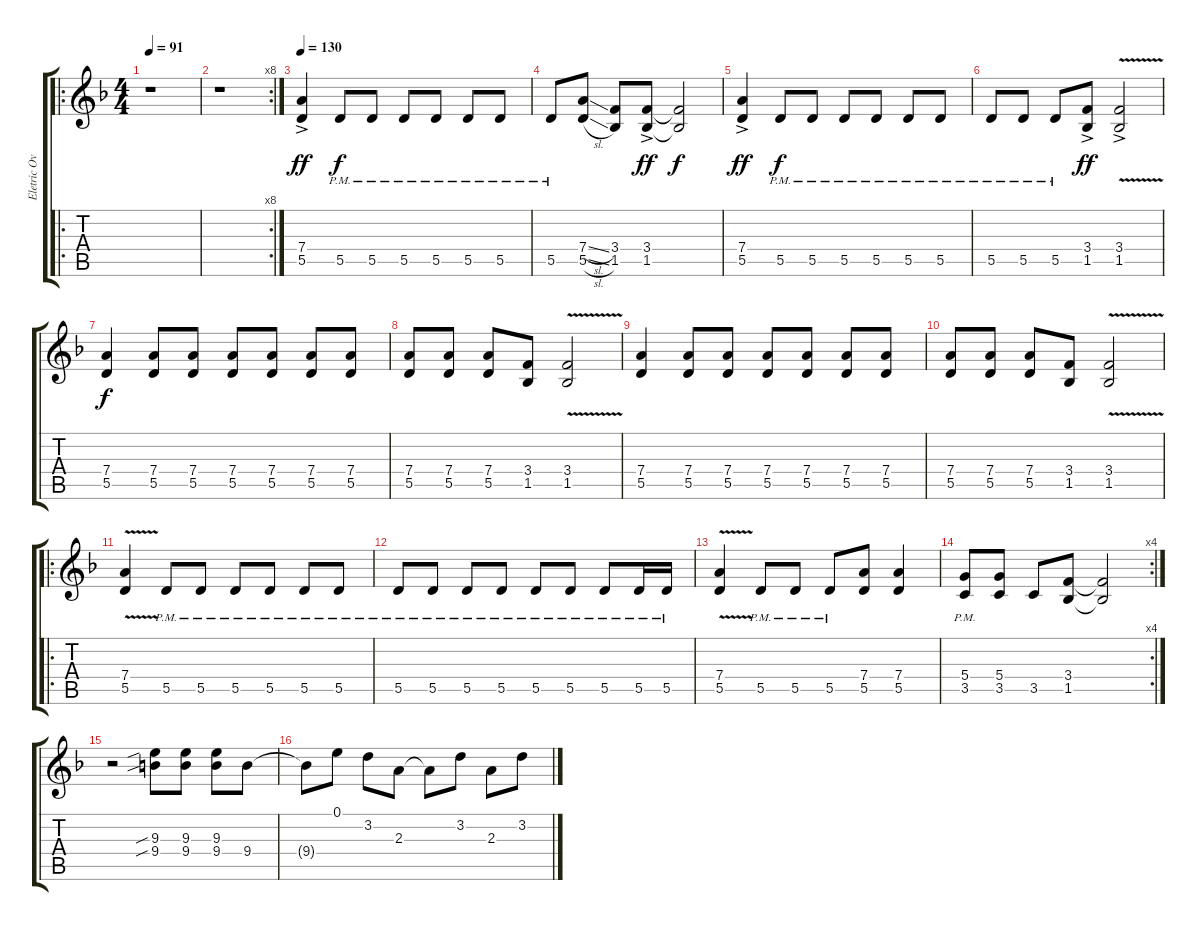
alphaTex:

\track ("Eletric Overdrive 1" "Eletric Ov") {instrument overdrivenguitar}
\staff {score tabs}
\tuning (E4 B3 G3 D3 A2 E2) {hide}
\ro
\ts (4 4)
\tempo 91
\clef g2
\ks f
r.1{dy ff instrument overdrivenguitar} |
\rc 8
r.1 |
\tempo 130
(7.4{ac} 5.5{ac}).4 5.5{pm}.8{dy f} 5.5{pm}.8 5.5{pm}.8 5.5{pm}.8 5.5{pm}.8 5.5{pm}.8 |
5.5{pm}.8 (7.4{sl} 5.5{sl}).8 (3.4 1.5).8 (3.4{ac} 1.5{ac}).8{dy ff} (3.4{t} 1.5{t}).2{dy f} |
(7.4{ac} 5.5{ac}).4{dy ff} 5.5{pm}.8{dy f} 5.5{pm}.8 5.5{pm}.8 5.5{pm}.8 5.5{pm}.8 5.5{pm}.8 |
5.5{pm}.8 5.5{pm}.8 5.5{pm}.8 (3.4{ac} 1.5{ac}).8{dy ff} (3.4{v ac} 1.5{v ac}).2 |
(7.4 5.5).4{dy f} (7.4 5.5).8 (7.4 5.5).8 (7.4 5.5).8 (7.4 5.5).8 (7.4 5.5).8 (7.4 5.5).8 |
(7.4 5.5).8 (7.4 5.5).8 (7.4 5.5).8 (3.4 1.5).8 (3.4{v} 1.5{v}).2 |
(7.4 5.5).4 (7.4 5.5).8 (7.4 5.5).8 (7.4 5.5).8 (7.4 5.5).8 (7.4 5.5).8 (7.4 5.5).8 |
(7.4 5.5).8 (7.4 5.5).8 (7.4 5.5).8 (3.4 1.5).8 (3.4{v} 1.5{v}).2 |
\ro
(7.4{v} 5.5{v}).4 5.5{pm}.8 5.5{pm}.8 5.5{pm}.8 5.5{pm}.8 5.5{pm}.8 5.5{pm}.8 |
5.5{pm}.8 5.5{pm}.8 5.5{pm}.8 5.5{pm}.8 5.5{pm}.8 5.5{pm}.8 5.5{pm}.8 5.5{pm}.16 5.5{pm}.16 |
(7.4{v} 5.5{v}).4 5.5{pm}.8 5.5{pm}.8 5.5{pm}.8 (7.4 5.5).8 (7.4 5.5).4 |
\rc 4
(5.4{pm} 3.5{pm}).8 (5.4 3.5).8 3.5.8 (3.4 1.5).8 (3.4{t} 1.5{t}).2 |
r.2 (9.3{sib} 9.4{sib}).8 (9.3 9.4).8 (9.3 9.4).8 9.4.8 |
9.4{t}.8 0.1.8 3.2.8 2.3.8 2.3{t}.8 3.2.8 2.3.8 3.2.8
